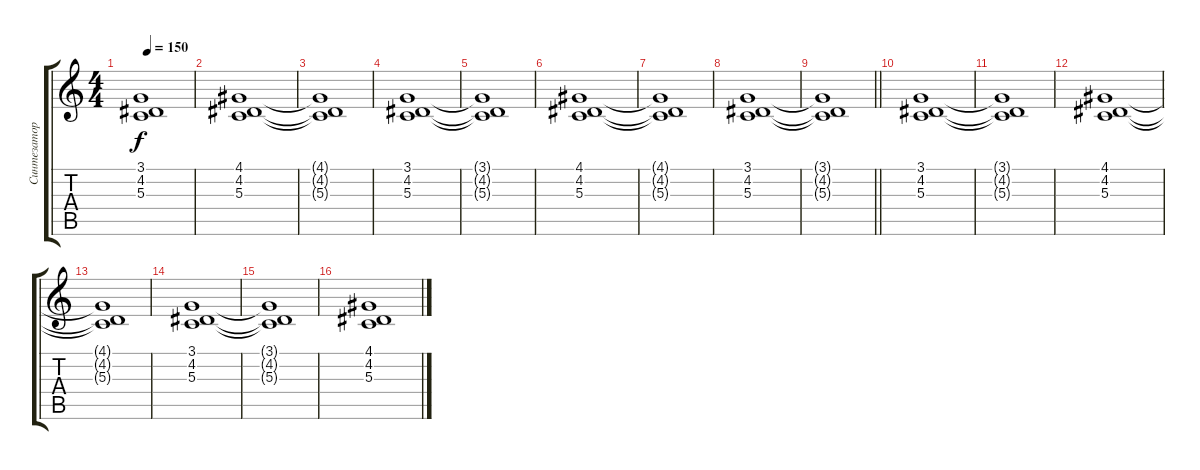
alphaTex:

\track ("Синтезатор" "Синтезатор") {instrument synthstrings1}
\staff {score tabs}
\tuning (E4 B3 G3 D3 A2 E2) {hide}
\ts (4 4)
\tempo 150
\clef g2
\ks c
(3.1{t} 4.2{t} 5.3{t}).1{dy f} |
(4.1 4.2 5.3).1 |
(4.1{t} 4.2{t} 5.3{t}).1 |
(3.1 4.2 5.3).1 |
(3.1{t} 4.2{t} 5.3{t}).1 |
(4.1 4.2 5.3).1 |
(4.1{t} 4.2{t} 5.3{t}).1 |
(3.1 4.2 5.3).1 |
\barLineRight lightlight
(3.1{t} 4.2{t} 5.3{t}).1 |
(3.1 4.2 5.3).1 |
(3.1{t} 4.2{t} 5.3{t}).1 |
(4.1 4.2 5.3).1 |
(4.1{t} 4.2{t} 5.3{t}).1 |
(3.1 4.2 5.3).1 |
(3.1{t} 4.2{t} 5.3{t}).1 |
(4.1 4.2 5.3).1
